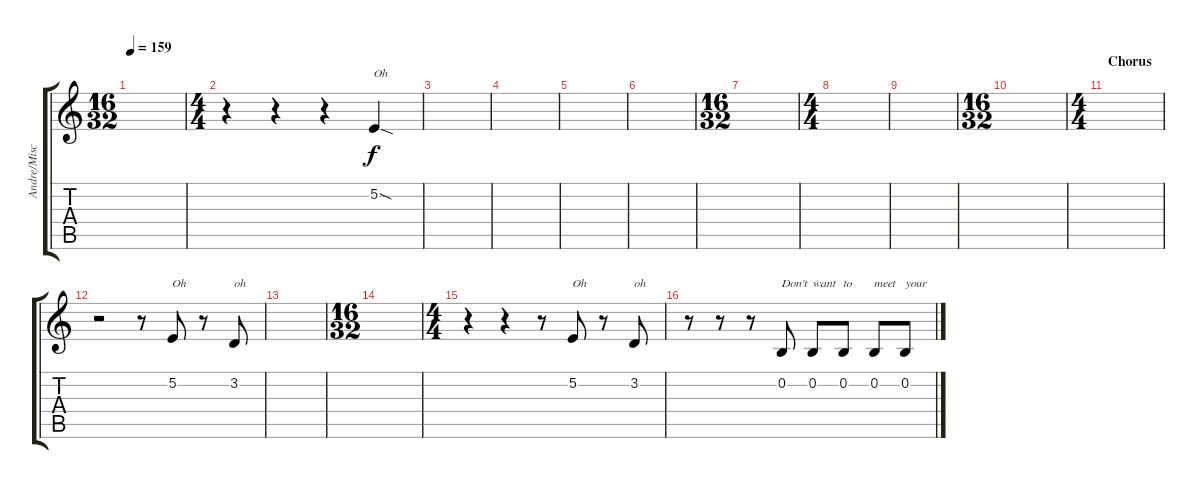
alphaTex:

\track ("Andre/Misc (Voice)" "Andre/Misc") {instrument altosax}
\staff {score tabs}
\tuning (E4 B3 G3 D3 A2 E2) {hide}
\ts (16 32)
\tempo 159
\clef g2
\ks c
|
\ts (4 4)
r.4 r.4 r.4 5.2{sod}.4{txt "Oh"} |
|
|
|
|
\ts (16 32)
|
\ts (4 4)
|
|
\ts (16 32)
|
\ts (4 4)
\section ("" "Chorus")
|
r.2 r.8 5.2.8{txt "Oh"} r.8 3.2.8{txt "oh"} |
|
\ts (16 32)
|
\ts (4 4)
r.4 r.4 r.8 5.2.8{txt "Oh "} r.8 3.2.8{txt "oh"} |
r.8 r.8 r.8 0.2.8{txt "Don't"} 0.2.8{txt "want"} 0.2.8{txt "to"} 0.2.8{txt "meet"} 0.2.8{txt "your"}
